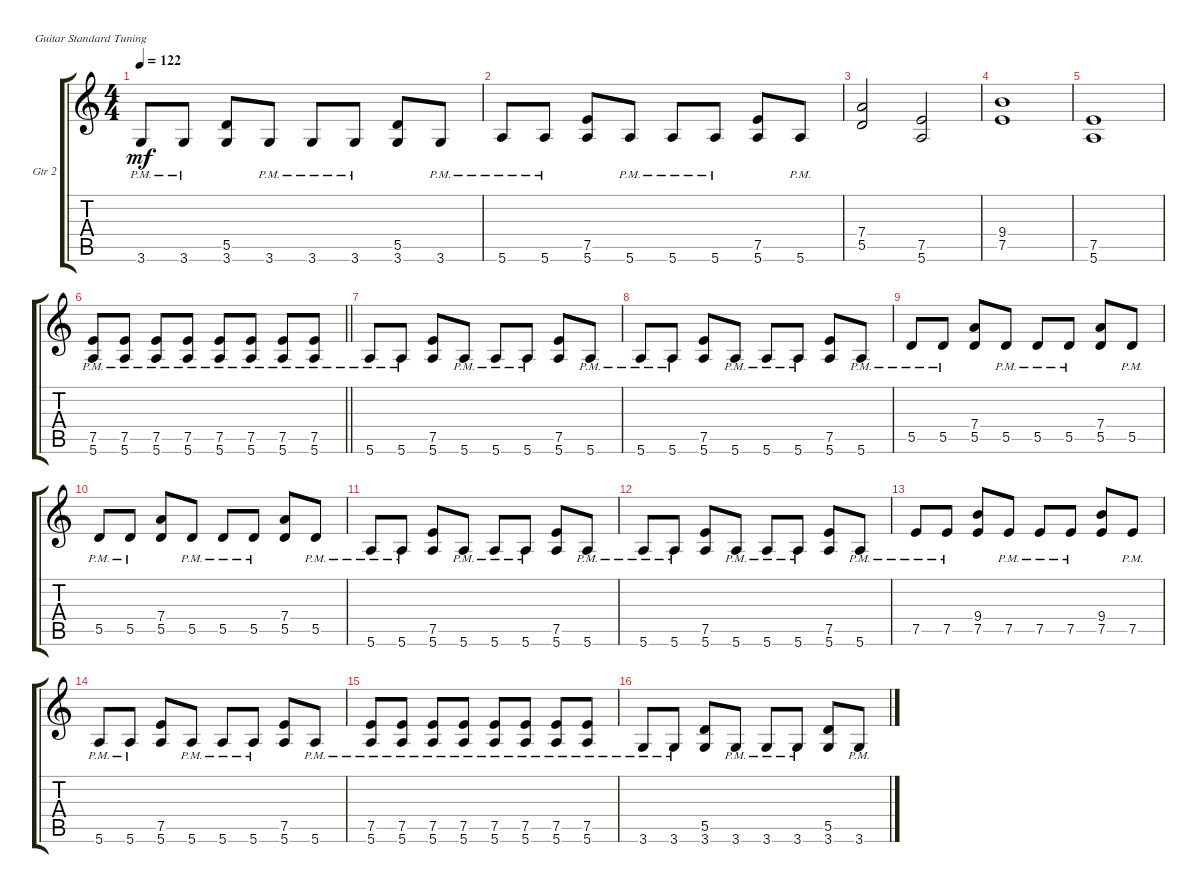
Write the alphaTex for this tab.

\defaultSystemsLayout 4
\bracketExtendMode groupsimilarinstruments
\firstSystemTrackNameOrientation horizontal
\otherSystemsTrackNameOrientation horizontal
\track ("Gitar ke Dua" "Gtr 2") {instrument distortionguitar}
\staff {score tabs}
\tuning (E4 B3 G3 D3 A2 E2)
\ts (4 4)
\tempo 122
\clef g2
\ks c
3.6{pm}.8{dy mf} 3.6{pm}.8 (3.6 5.5).8 3.6{pm}.8 3.6{pm}.8 3.6{pm}.8 (3.6 5.5).8 3.6{pm}.8 |
5.6{pm}.8 5.6{pm}.8 (5.6 7.5).8 5.6{pm}.8 5.6{pm}.8 5.6{pm}.8 (5.6 7.5).8 5.6{pm}.8 |
(5.5 7.4).2 (5.6 7.5).2 |
(7.5 9.4).1 |
(5.6 7.5).1 |
\barLineRight lightlight
(5.6{pm} 7.5{pm}).8 (5.6{pm} 7.5{pm}).8 (5.6{pm} 7.5{pm}).8 (5.6{pm} 7.5{pm}).8 (5.6{pm} 7.5{pm}).8 (5.6{pm} 7.5{pm}).8 (5.6{pm} 7.5{pm}).8 (5.6{pm} 7.5{pm}).8 |
5.6{pm}.8 5.6{pm}.8 (5.6 7.5).8 5.6{pm}.8 5.6{pm}.8 5.6{pm}.8 (5.6 7.5).8 5.6{pm}.8 |
5.6{pm}.8 5.6{pm}.8 (5.6 7.5).8 5.6{pm}.8 5.6{pm}.8 5.6{pm}.8 (5.6 7.5).8 5.6{pm}.8 |
5.5{pm}.8 5.5{pm}.8 (5.5 7.4).8 5.5{pm}.8 5.5{pm}.8 5.5{pm}.8 (5.5 7.4).8 5.5{pm}.8 |
5.5{pm}.8 5.5{pm}.8 (5.5 7.4).8 5.5{pm}.8 5.5{pm}.8 5.5{pm}.8 (5.5 7.4).8 5.5{pm}.8 |
5.6{pm}.8 5.6{pm}.8 (5.6 7.5).8 5.6{pm}.8 5.6{pm}.8 5.6{pm}.8 (5.6 7.5).8 5.6{pm}.8 |
5.6{pm}.8 5.6{pm}.8 (5.6 7.5).8 5.6{pm}.8 5.6{pm}.8 5.6{pm}.8 (5.6 7.5).8 5.6{pm}.8 |
7.5{pm}.8 7.5{pm}.8 (7.5 9.4).8 7.5{pm}.8 7.5{pm}.8 7.5{pm}.8 (7.5 9.4).8 7.5{pm}.8 |
5.6{pm}.8 5.6{pm}.8 (5.6 7.5).8 5.6{pm}.8 5.6{pm}.8 5.6{pm}.8 (5.6 7.5).8 5.6{pm}.8 |
(5.6{pm} 7.5{pm}).8 (5.6{pm} 7.5{pm}).8 (5.6{pm} 7.5{pm}).8 (5.6{pm} 7.5{pm}).8 (5.6{pm} 7.5{pm}).8 (5.6{pm} 7.5{pm}).8 (5.6{pm} 7.5{pm}).8 (5.6{pm} 7.5{pm}).8 |
3.6{pm}.8 3.6{pm}.8 (3.6 5.5).8 3.6{pm}.8 3.6{pm}.8 3.6{pm}.8 (3.6 5.5).8 3.6{pm}.8
